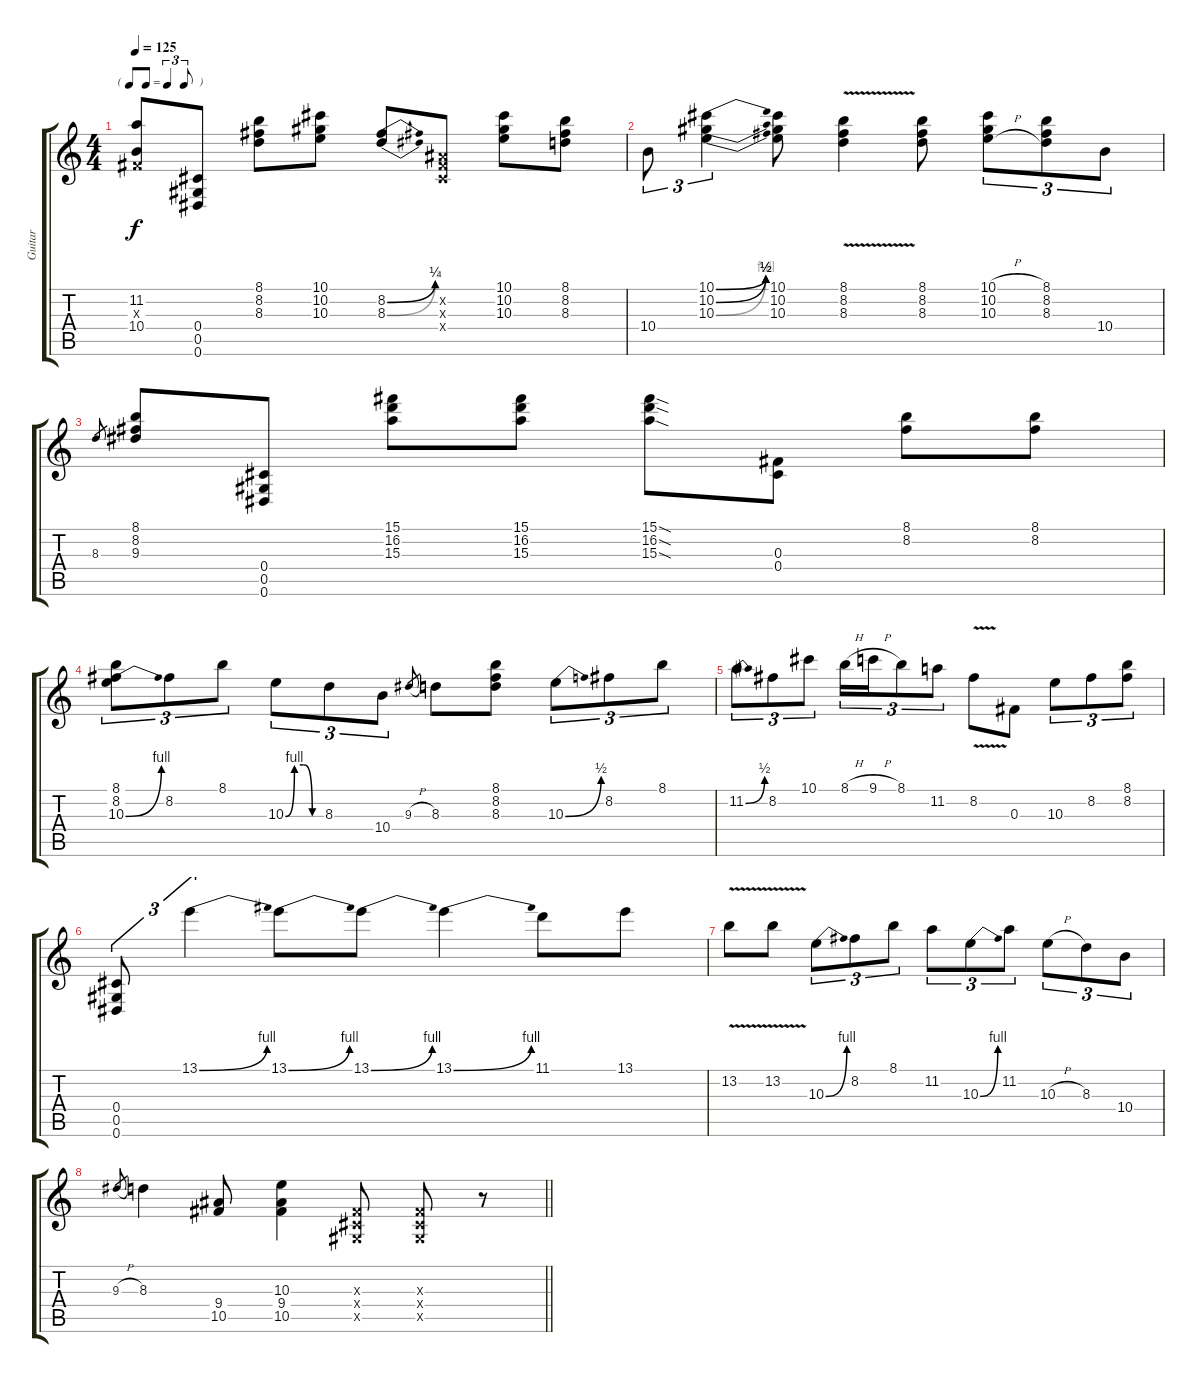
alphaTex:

\track ("Guitar" "Guitar") {instrument overdrivenguitar}
\staff {score tabs}
\tuning (Eb4 Bb3 Gb3 Db3 Ab2 Eb2) {hide}
\ts (4 4)
\tf triplet8th
\tempo 125
\clef g2
\ks c
(11.2 0.3{x} 10.4).8{dy f} (0.4 0.5 0.6).8 (8.1 8.2 8.3).8 (10.1 10.2 10.3).8 (8.2{be (bend 0 0 60 1)} 8.3{be (bend 0 0 60 2)}).8 (0.2{x} 0.3{x} 0.4{x}).8 (10.1 10.2 10.3).8 (8.1 8.2 8.3).8 |
10.4.8{tu (3 2)} (10.1{be (bend 0 0 60 2)} 10.2{be (bend 0 0 60 2)} 10.3{be (bend 0 0 60 4)}).4{tu (3 2)} (10.1 10.2 10.3).8 (8.1{v} 8.2{v} 8.3{v}).4 (8.1 8.2 8.3).8 (10.1{h} 10.2{h} 10.3{h}).8{tu (3 2)} (8.1 8.2 8.3).8{tu (3 2)} 10.4.8{tu (3 2)} |
8.3.8{gr} (8.1 8.2 9.3).8 (0.4 0.5 0.6).8 (15.1 16.2 15.3).8 (15.1 16.2 15.3).8 (15.1{sod} 16.2{sod} 15.3{sod}).8 (0.3 0.4).8 (8.1 8.2).8 (8.1 8.2).8 |
(8.1 8.2 10.3{be (bend 0 0 60 4)}).8{tu (3 2)} 8.2.8{tu (3 2)} 8.1.8{tu (3 2)} 10.3{be (custom 0 0 15 4 30 4 45 0 60 0)}.8{tu (3 2)} 8.3.8{tu (3 2)} 10.4.8{tu (3 2)} 9.3{h}.8{gr} 8.3.8 (8.1 8.2 8.3).8 10.3{be (bend 0 0 60 2)}.8{tu (3 2)} 8.2.8{tu (3 2)} 8.1.8{tu (3 2)} |
11.2{be (bend 0 0 60 2)}.8{tu (3 2)} 8.2.8{tu (3 2)} 10.1.8{tu (3 2)} 8.1{h}.16{tu (3 2)} 9.1{h}.16{tu (3 2)} 8.1.8{tu (3 2)} 11.2.8{tu (3 2)} 8.2{v}.8 0.3.8 10.3.8{tu (3 2)} 8.2.8{tu (3 2)} (8.1 8.2).8{tu (3 2)} |
(0.4 0.5 0.6).8{tu (3 2)} 13.1{be (bend 0 0 60 4)}.4{tu (3 2)} 13.1{be (bend 0 0 60 4)}.8 13.1{be (bend 0 0 60 4)}.8 13.1{be (bend 0 0 60 4)}.4 11.1.8 13.1.8 |
13.2{v}.8 13.2{v}.8 10.3{be (bend 0 0 60 4)}.8{tu (3 2)} 8.2.8{tu (3 2)} 8.1.8{tu (3 2)} 11.2.8{tu (3 2)} 10.3{be (bend 0 0 60 4)}.8{tu (3 2)} 11.2.8{tu (3 2)} 10.3{h}.8{tu (3 2)} 8.3.8{tu (3 2)} 10.4.8{tu (3 2)} |
\barLineRight lightlight
9.3{h}.8{gr} 8.3.4 (9.4 10.5).8 (10.3 9.4 10.5).4 (0.3{x} 0.4{x} 0.5{x}).8 (0.3{x} 0.4{x} 0.5{x}).8 r.8
